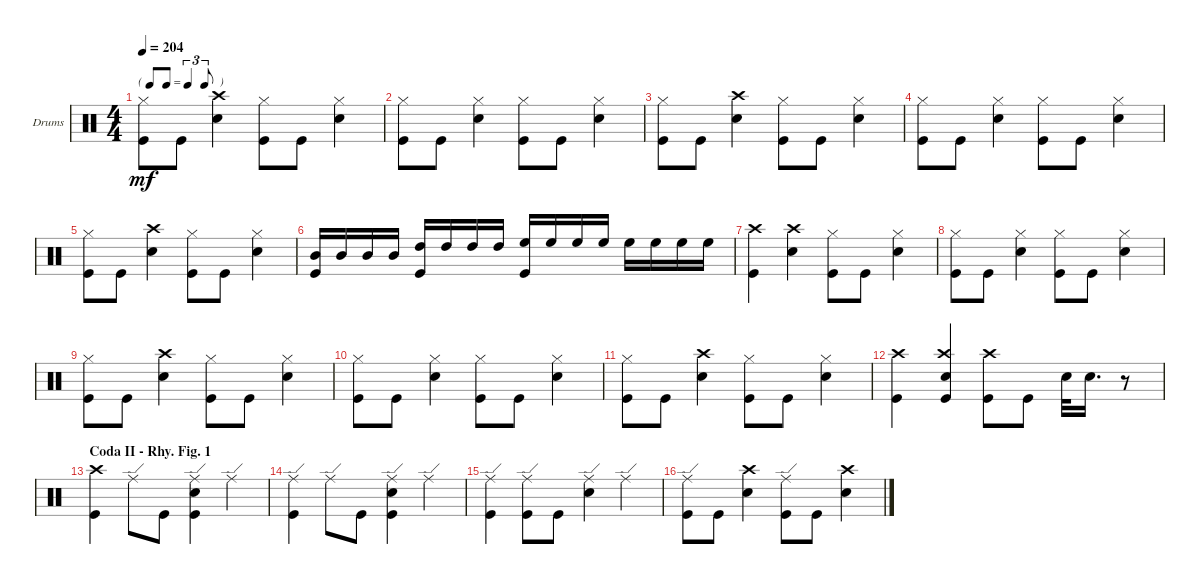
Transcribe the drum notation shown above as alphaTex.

\bracketExtendMode groupsimilarinstruments
\firstSystemTrackNameOrientation horizontal
\otherSystemsTrackNameOrientation horizontal
\track ("Drumkit" "Drums") {instrument percussion}
\staff {score}
\articulation defaults
\ts (4 4)
\tf triplet8th
\tempo 204
\clef neutral
\ks c
("Kick (hit)" "Hi-Hat (closed)").8{dy mf} "Kick (hit)".8 ("Crash high (hit)" "Snare (hit) 2").4 ("Kick (hit)" "Hi-Hat (closed)").8 "Kick (hit)".8 ("Snare (hit) 2" "Hi-Hat (closed)").4 |
("Kick (hit)" "Hi-Hat (closed)").8 "Kick (hit)".8 ("Snare (hit) 2" "Hi-Hat (closed)").4 ("Kick (hit)" "Hi-Hat (closed)").8 "Kick (hit)".8 ("Snare (hit) 2" "Hi-Hat (closed)").4 |
("Kick (hit)" "Hi-Hat (closed)").8 "Kick (hit)".8 ("Crash high (hit)" "Snare (hit) 2").4 ("Kick (hit)" "Hi-Hat (closed)").8 "Kick (hit)".8 ("Snare (hit) 2" "Hi-Hat (closed)").4 |
("Kick (hit)" "Hi-Hat (closed)").8 "Kick (hit)".8 ("Snare (hit) 2" "Hi-Hat (closed)").4 ("Kick (hit)" "Hi-Hat (closed)").8 "Kick (hit)".8 ("Snare (hit) 2" "Hi-Hat (closed)").4 |
("Kick (hit)" "Hi-Hat (closed)").8 "Kick (hit)".8 ("Crash high (hit)" "Snare (hit) 2").4 ("Kick (hit)" "Hi-Hat (closed)").8 "Kick (hit)".8 ("Snare (hit) 2" "Hi-Hat (closed)").4 |
("Mid Tom (hit)" "Kick (hit)").16 "Mid Tom (hit)".16 "Mid Tom (hit)".16 "Mid Tom (hit)".16 ("High Tom (hit)" "Kick (hit)").16 "High Tom (hit)".16 "High Tom (hit)".16 "High Tom (hit)".16 ("High Floor Tom (hit)" "Kick (hit)").16 "High Floor Tom (hit)".16 "High Floor Tom (hit)".16 "High Floor Tom (hit)".16 "High Floor Tom (hit)".16 "High Floor Tom (hit)".16 "High Floor Tom (hit)".16 "High Floor Tom (hit)".16 |
("Kick (hit)" "Crash high (hit)").4 ("Snare (hit) 2" "Crash high (hit)").4 ("Hi-Hat (closed)" "Kick (hit)").8 "Kick (hit)".8 ("Hi-Hat (closed)" "Snare (hit) 2").4 |
("Kick (hit)" "Hi-Hat (closed)").8 "Kick (hit)".8 ("Snare (hit) 2" "Hi-Hat (closed)").4 ("Kick (hit)" "Hi-Hat (closed)").8 "Kick (hit)".8 ("Snare (hit) 2" "Hi-Hat (closed)").4 |
("Kick (hit)" "Hi-Hat (closed)").8 "Kick (hit)".8 ("Crash high (hit)" "Snare (hit) 2").4 ("Kick (hit)" "Hi-Hat (closed)").8 "Kick (hit)".8 ("Snare (hit) 2" "Hi-Hat (closed)").4 |
("Kick (hit)" "Hi-Hat (closed)").8 "Kick (hit)".8 ("Snare (hit) 2" "Hi-Hat (closed)").4 ("Kick (hit)" "Hi-Hat (closed)").8 "Kick (hit)".8 ("Snare (hit) 2" "Hi-Hat (closed)").4 |
("Kick (hit)" "Hi-Hat (closed)").8 "Kick (hit)".8 ("Crash high (hit)" "Snare (hit) 2").4 ("Kick (hit)" "Hi-Hat (closed)").8 "Kick (hit)".8 ("Snare (hit) 2" "Hi-Hat (closed)").4 |
("Kick (hit)" "Crash high (hit)").4 ("Kick (hit)" "Snare (hit) 2" "Crash high (hit)").4 ("Kick (hit)" "Crash high (hit)").8 "Kick (hit)".8 "Snare (hit) 2".32 "Snare (hit) 2".16{d} r.8 |
\section ("" "Coda II - Rhy. Fig. 1")
("Kick (hit)" "Crash high (hit)").4 "Ride (edge)".8 "Kick (hit)".8 ("Kick (hit)" "Snare (hit) 2" "Ride (edge)").4 "Ride (edge)".4 |
("Kick (hit)" "Ride (edge)").4 "Ride (edge)".8 "Kick (hit)".8 ("Kick (hit)" "Snare (hit) 2" "Ride (edge)").4 "Ride (edge)".4 |
("Kick (hit)" "Ride (edge)").4 ("Kick (hit)" "Ride (edge)").8 "Kick (hit)".8 ("Ride (edge)" "Snare (hit) 2").4 "Ride (edge)".4 |
("Ride (edge)" "Kick (hit)").8 "Kick (hit)".8 ("Snare (hit) 2" "Crash high (hit)").4 ("Ride (edge)" "Kick (hit)").8 "Kick (hit)".8 ("Snare (hit) 2" "Crash high (hit)").4
